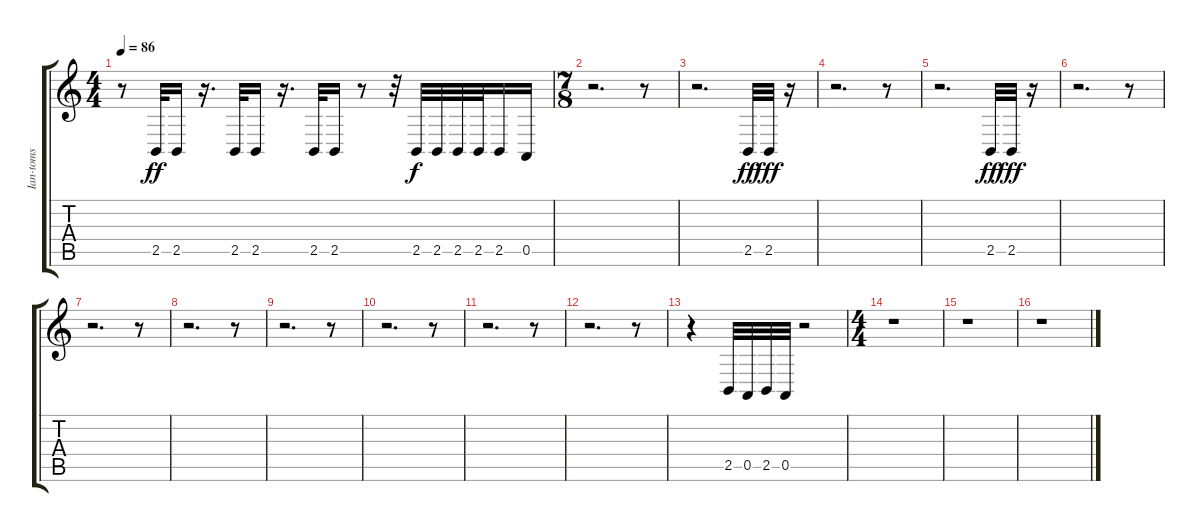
\track ("Ian-toms" "Ian-toms") {instrument acousticgrandpiano}
\staff {score tabs}
\tuning (E4 B3 G3 D3 A2 E2) {hide}
\ts (4 4)
\tempo 86
\clef g2
\ks c
r.8{dy fff} 2.5.32{dy ff} 2.5.16 r.16{d} 2.5.32 2.5.16 r.16{d} 2.5.32 2.5.16 r.8 r.32 2.5.32{dy f} 2.5.32 2.5.32 2.5.32 2.5.16 0.5.16 |
\ts (7 8)
r.2{d} r.8 |
r.2{d} 2.5.32{dy ff} 2.5.32{dy fff} r.16 |
r.2{d} r.8 |
r.2{d} 2.5.32{dy ff} 2.5.32{dy fff} r.16 |
r.2{d} r.8 |
r.2{d} r.8 |
r.2{d} r.8 |
r.2{d} r.8 |
r.2{d} r.8 |
r.2{d} r.8 |
r.2{d} r.8 |
r.4 2.5.32 0.5.32 2.5.32 0.5.32 r.2 |
\ts (4 4)
r.1 |
r.1 |
r.1
